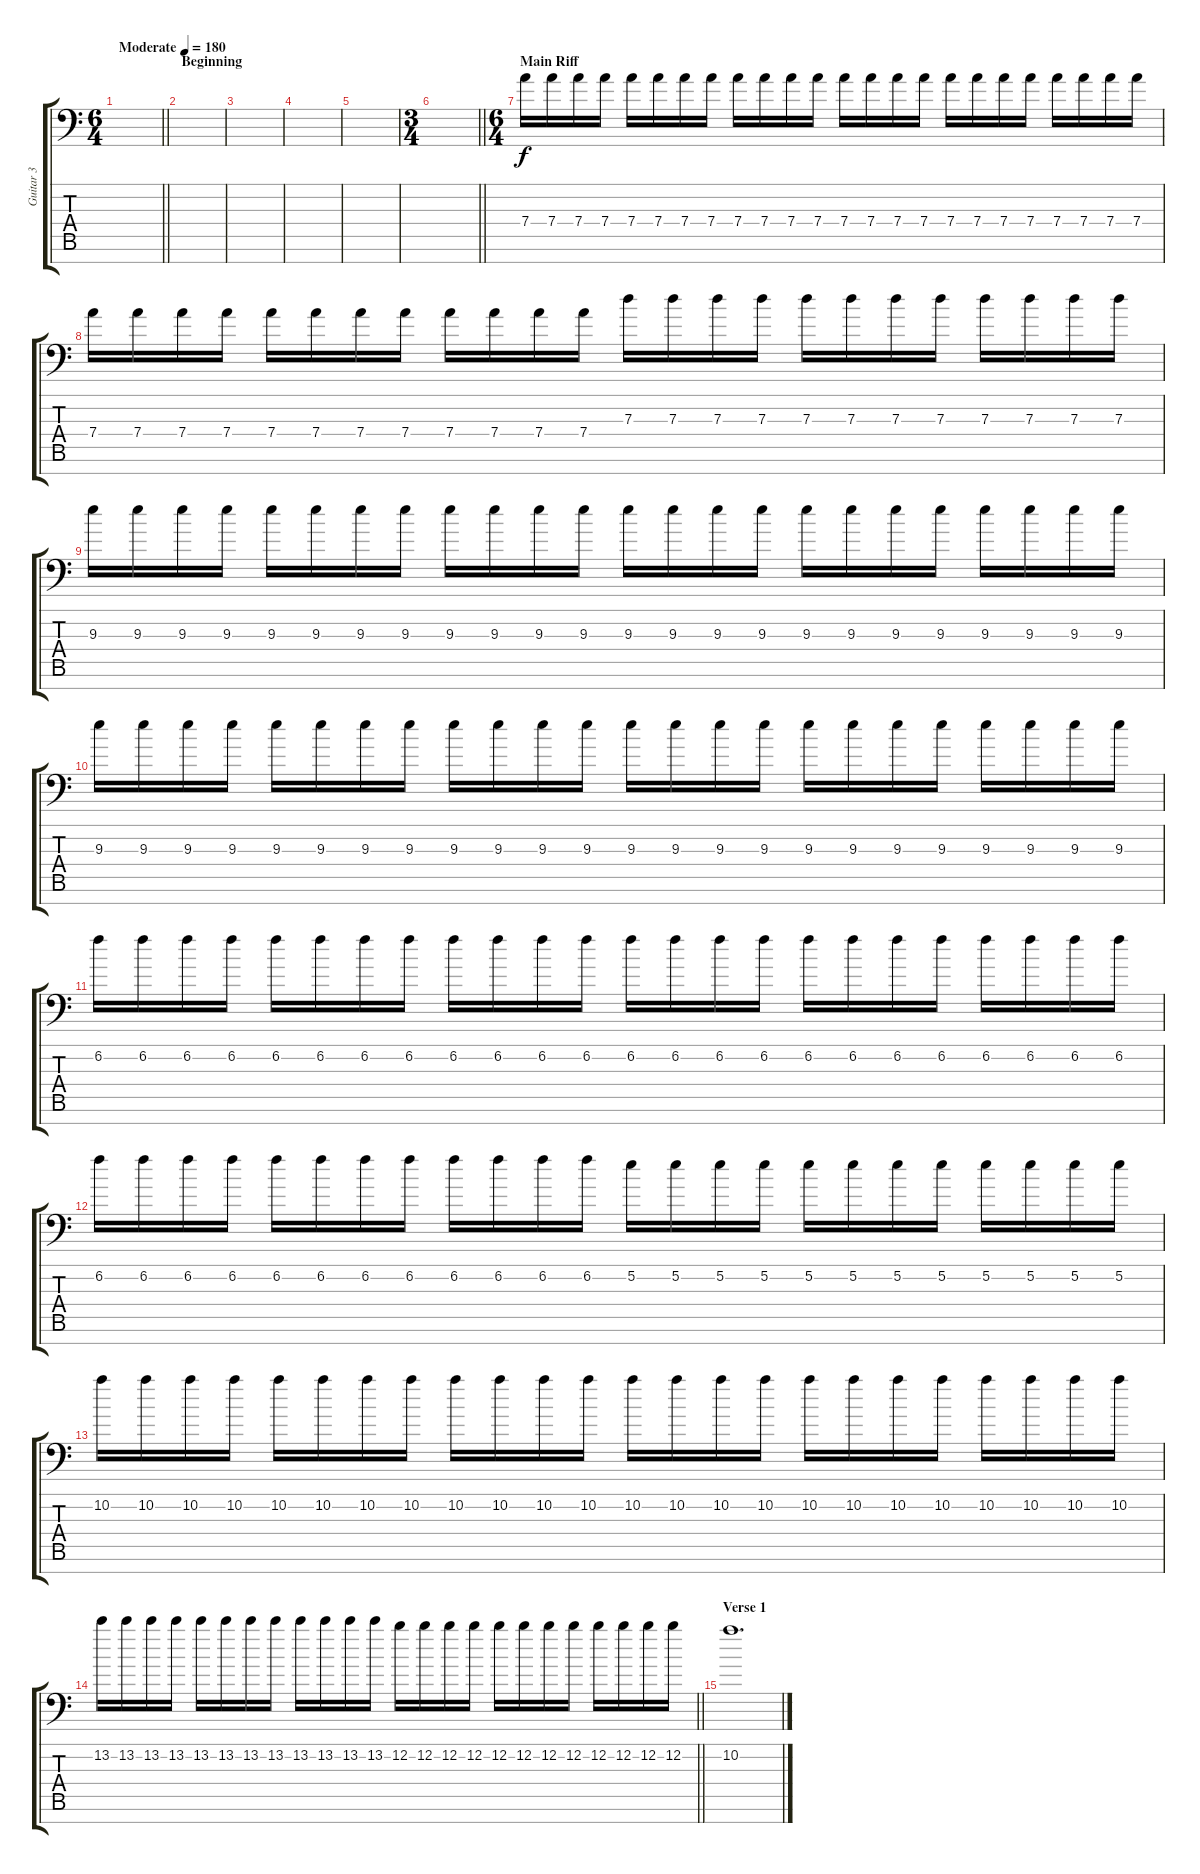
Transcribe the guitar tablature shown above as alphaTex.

\track ("Guitar 3" "Guitar 3") {instrument overdrivenguitar}
\staff {score tabs}
\tuning (E4 B3 G3 D3 A2 E2 A1) {hide}
\ts (6 4)
\tempo (180 "Moderate")
\clef f4
\barLineRight lightlight
\ks c
|
\section ("" "Beginning")
|
|
|
|
\ts (3 4)
\barLineRight lightlight
|
\ts (6 4)
\section ("" "Main Riff")
7.4.16{volume 11} 7.4.16 7.4.16 7.4.16 7.4.16 7.4.16 7.4.16 7.4.16 7.4.16 7.4.16 7.4.16 7.4.16 7.4.16 7.4.16 7.4.16 7.4.16 7.4.16 7.4.16 7.4.16 7.4.16 7.4.16 7.4.16 7.4.16 7.4.16 |
7.4.16 7.4.16 7.4.16 7.4.16 7.4.16 7.4.16 7.4.16 7.4.16 7.4.16 7.4.16 7.4.16 7.4.16 7.3.16 7.3.16 7.3.16 7.3.16 7.3.16 7.3.16 7.3.16 7.3.16 7.3.16 7.3.16 7.3.16 7.3.16 |
9.3.16 9.3.16 9.3.16 9.3.16 9.3.16 9.3.16 9.3.16 9.3.16 9.3.16 9.3.16 9.3.16 9.3.16 9.3.16 9.3.16 9.3.16 9.3.16 9.3.16 9.3.16 9.3.16 9.3.16 9.3.16 9.3.16 9.3.16 9.3.16 |
9.3.16 9.3.16 9.3.16 9.3.16 9.3.16 9.3.16 9.3.16 9.3.16 9.3.16 9.3.16 9.3.16 9.3.16 9.3.16 9.3.16 9.3.16 9.3.16 9.3.16 9.3.16 9.3.16 9.3.16 9.3.16 9.3.16 9.3.16 9.3.16 |
6.2.16 6.2.16 6.2.16 6.2.16 6.2.16 6.2.16 6.2.16 6.2.16 6.2.16 6.2.16 6.2.16 6.2.16 6.2.16 6.2.16 6.2.16 6.2.16 6.2.16 6.2.16 6.2.16 6.2.16 6.2.16 6.2.16 6.2.16 6.2.16 |
6.2.16 6.2.16 6.2.16 6.2.16 6.2.16 6.2.16 6.2.16 6.2.16 6.2.16 6.2.16 6.2.16 6.2.16 5.2.16 5.2.16 5.2.16 5.2.16 5.2.16 5.2.16 5.2.16 5.2.16 5.2.16 5.2.16 5.2.16 5.2.16 |
10.2.16 10.2.16 10.2.16 10.2.16 10.2.16 10.2.16 10.2.16 10.2.16 10.2.16 10.2.16 10.2.16 10.2.16 10.2.16 10.2.16 10.2.16 10.2.16 10.2.16 10.2.16 10.2.16 10.2.16 10.2.16 10.2.16 10.2.16 10.2.16 |
\barLineRight lightlight
13.2.16 13.2.16 13.2.16 13.2.16 13.2.16 13.2.16 13.2.16 13.2.16 13.2.16 13.2.16 13.2.16 13.2.16 12.2.16 12.2.16 12.2.16 12.2.16 12.2.16 12.2.16 12.2.16 12.2.16 12.2.16 12.2.16 12.2.16 12.2.16 |
\section ("" "Verse 1")
10.2.1{d volume 0}
